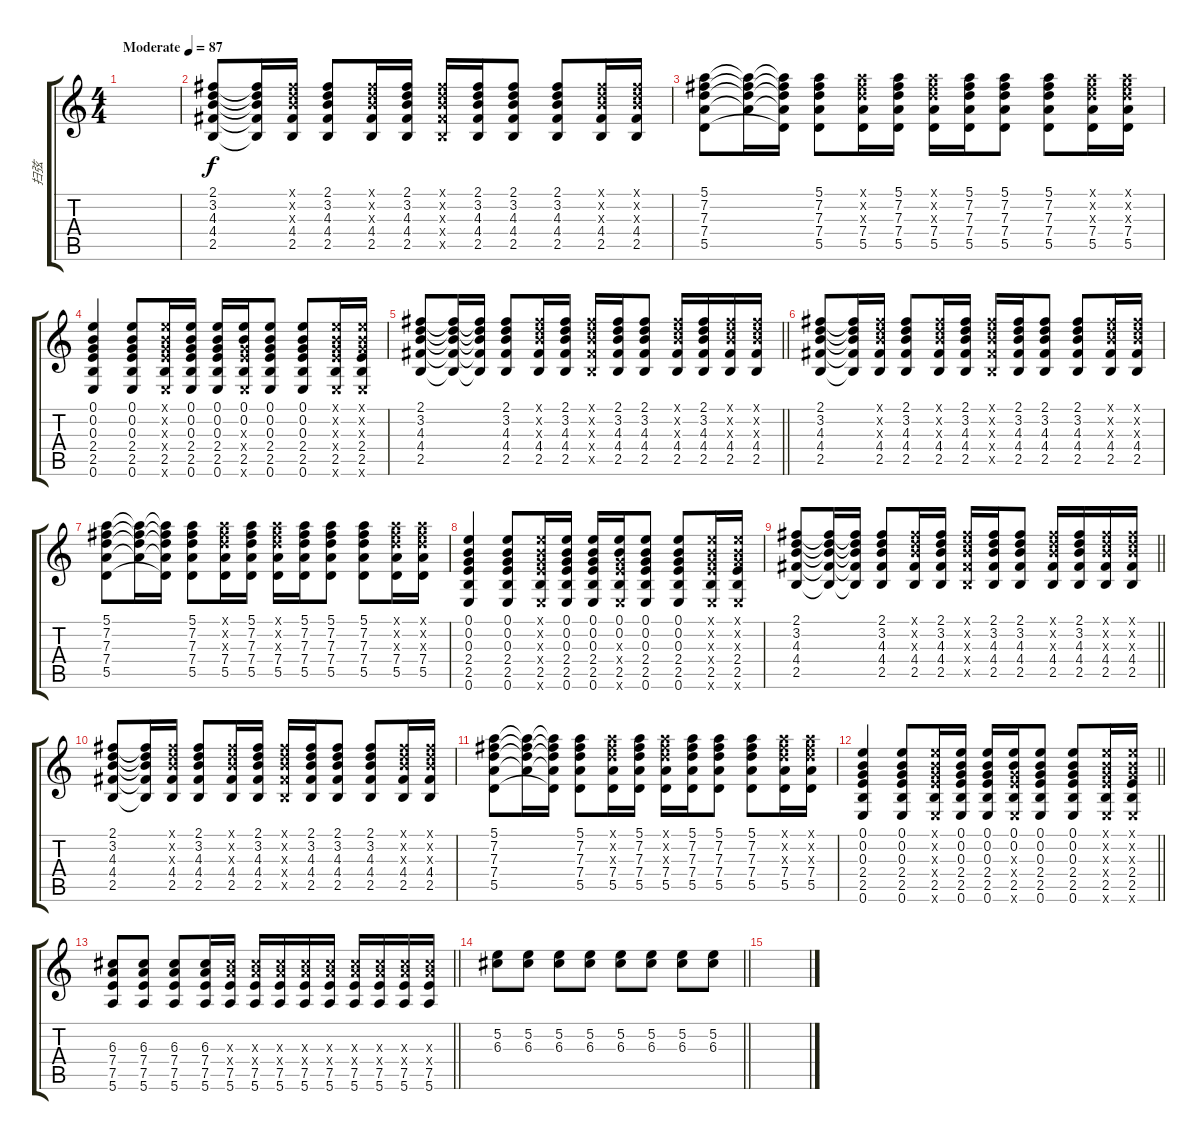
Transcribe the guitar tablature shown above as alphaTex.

\track ("扫弦" "扫弦") {instrument acousticguitarsteel}
\staff {score tabs}
\tuning (E4 B3 G3 D3 A2 E2) {hide}
\ts (4 4)
\tempo (87 "Moderate")
\clef g2
\ks c
|
(2.1 3.2 4.3 4.4 2.5).8 (2.1{t} 3.2{t} 4.3{t} 4.4{t} 2.5{t}).16 (2.1{x} 3.2{x} 4.3{x} 4.4 2.5).16 (2.1 3.2 4.3 4.4 2.5).8 (2.1{x} 3.2{x} 4.3{x} 4.4 2.5).16 (2.1 3.2 4.3 4.4 2.5).16 (2.1{x} 3.2{x} 4.3{x} 4.4{x} 2.5{x}).16 (2.1 3.2 4.3 4.4 2.5).16 (2.1 3.2 4.3 4.4 2.5).8 (2.1 3.2 4.3 4.4 2.5).8 (2.1{x} 3.2{x} 4.3{x} 4.4 2.5).16 (2.1{x} 3.2{x} 4.3{x} 4.4 2.5).16 |
(5.1 7.2 7.3 7.4 5.5).8 (5.1{t} 7.2{t} 7.3{t} 7.4{t}).16 (5.1{t} 7.2{t} 7.3{t} 7.4{t} 5.5{t}).16 (5.1 7.2 7.3 7.4 5.5).8 (5.1{x} 7.2{x} 7.3{x} 7.4 5.5).16 (5.1 7.2 7.3 7.4 5.5).16 (5.1{x} 7.2{x} 7.3{x} 7.4 5.5).16 (5.1 7.2 7.3 7.4 5.5).16 (5.1 7.2 7.3 7.4 5.5).8 (5.1 7.2 7.3 7.4 5.5).8 (5.1{x} 7.2{x} 7.3{x} 7.4 5.5).16 (5.1{x} 7.2{x} 7.3{x} 7.4 5.5).16 |
(0.1 0.2 0.3 2.4 2.5 0.6).4 (0.1 0.2 0.3 2.4 2.5 0.6).8 (0.1{x} 0.2{x} 0.3{x} 2.4{x} 2.5 0.6{x}).16 (0.1 0.2 0.3 2.4 2.5 0.6).16 (0.1 0.2 0.3 2.4 2.5 0.6).16 (0.1 0.2 0.3{x} 2.4{x} 2.5 0.6{x}).16 (0.1 0.2 0.3 2.4 2.5 0.6).8 (0.1 0.2 0.3 2.4 2.5 0.6).8 (0.1{x} 0.2{x} 0.3{x} 2.4{x} 2.5 0.6{x}).16 (0.1{x} 0.2{x} 0.3{x} 2.4 2.5 0.6{x}).16 |
\barLineRight lightlight
(2.1 3.2 4.3 4.4 2.5).8 (2.1{t} 3.2{t} 4.3{t} 4.4{t} 2.5{t}).16 (2.1{t} 3.2{t} 4.3{t} 4.4{t} 2.5{t}).16 (2.1 3.2 4.3 4.4 2.5).8 (2.1{x} 3.2{x} 4.3{x} 4.4 2.5).16 (2.1 3.2 4.3 4.4 2.5).16 (2.1{x} 3.2{x} 4.3{x} 4.4{x} 2.5{x}).16 (2.1 3.2 4.3 4.4 2.5).16 (2.1 3.2 4.3 4.4 2.5).8 (2.1{x} 3.2{x} 4.3{x} 4.4 2.5).16 (2.1 3.2 4.3 4.4 2.5).16 (2.1{x} 3.2{x} 4.3{x} 4.4 2.5).16 (2.1{x} 3.2{x} 4.3{x} 4.4 2.5).16 |
\section ("" "")
(2.1 3.2 4.3 4.4 2.5).8 (2.1{t} 3.2{t} 4.3{t} 4.4{t} 2.5{t}).16 (2.1{x} 3.2{x} 4.3{x} 4.4 2.5).16 (2.1 3.2 4.3 4.4 2.5).8 (2.1{x} 3.2{x} 4.3{x} 4.4 2.5).16 (2.1 3.2 4.3 4.4 2.5).16 (2.1{x} 3.2{x} 4.3{x} 4.4{x} 2.5{x}).16 (2.1 3.2 4.3 4.4 2.5).16 (2.1 3.2 4.3 4.4 2.5).8 (2.1 3.2 4.3 4.4 2.5).8 (2.1{x} 3.2{x} 4.3{x} 4.4 2.5).16 (2.1{x} 3.2{x} 4.3{x} 4.4 2.5).16 |
(5.1 7.2 7.3 7.4 5.5).8 (5.1{t} 7.2{t} 7.3{t} 7.4{t}).16 (5.1{t} 7.2{t} 7.3{t} 7.4{t} 5.5{t}).16 (5.1 7.2 7.3 7.4 5.5).8 (5.1{x} 7.2{x} 7.3{x} 7.4 5.5).16 (5.1 7.2 7.3 7.4 5.5).16 (5.1{x} 7.2{x} 7.3{x} 7.4 5.5).16 (5.1 7.2 7.3 7.4 5.5).16 (5.1 7.2 7.3 7.4 5.5).8 (5.1 7.2 7.3 7.4 5.5).8 (5.1{x} 7.2{x} 7.3{x} 7.4 5.5).16 (5.1{x} 7.2{x} 7.3{x} 7.4 5.5).16 |
(0.1 0.2 0.3 2.4 2.5 0.6).4 (0.1 0.2 0.3 2.4 2.5 0.6).8 (0.1{x} 0.2{x} 0.3{x} 2.4{x} 2.5 0.6{x}).16 (0.1 0.2 0.3 2.4 2.5 0.6).16 (0.1 0.2 0.3 2.4 2.5 0.6).16 (0.1 0.2 0.3{x} 2.4{x} 2.5 0.6{x}).16 (0.1 0.2 0.3 2.4 2.5 0.6).8 (0.1 0.2 0.3 2.4 2.5 0.6).8 (0.1{x} 0.2{x} 0.3{x} 2.4{x} 2.5 0.6{x}).16 (0.1{x} 0.2{x} 0.3{x} 2.4 2.5 0.6{x}).16 |
\barLineRight lightlight
(2.1 3.2 4.3 4.4 2.5).8 (2.1{t} 3.2{t} 4.3{t} 4.4{t} 2.5{t}).16 (2.1{t} 3.2{t} 4.3{t} 4.4{t} 2.5{t}).16 (2.1 3.2 4.3 4.4 2.5).8 (2.1{x} 3.2{x} 4.3{x} 4.4 2.5).16 (2.1 3.2 4.3 4.4 2.5).16 (2.1{x} 3.2{x} 4.3{x} 4.4{x} 2.5{x}).16 (2.1 3.2 4.3 4.4 2.5).16 (2.1 3.2 4.3 4.4 2.5).8 (2.1{x} 3.2{x} 4.3{x} 4.4 2.5).16 (2.1 3.2 4.3 4.4 2.5).16 (2.1{x} 3.2{x} 4.3{x} 4.4 2.5).16 (2.1{x} 3.2{x} 4.3{x} 4.4 2.5).16 |
(2.1 3.2 4.3 4.4 2.5).8 (2.1{t} 3.2{t} 4.3{t} 4.4{t} 2.5{t}).16 (2.1{x} 3.2{x} 4.3{x} 4.4 2.5).16 (2.1 3.2 4.3 4.4 2.5).8 (2.1{x} 3.2{x} 4.3{x} 4.4 2.5).16 (2.1 3.2 4.3 4.4 2.5).16 (2.1{x} 3.2{x} 4.3{x} 4.4{x} 2.5{x}).16 (2.1 3.2 4.3 4.4 2.5).16 (2.1 3.2 4.3 4.4 2.5).8 (2.1 3.2 4.3 4.4 2.5).8 (2.1{x} 3.2{x} 4.3{x} 4.4 2.5).16 (2.1{x} 3.2{x} 4.3{x} 4.4 2.5).16 |
(5.1 7.2 7.3 7.4 5.5).8 (5.1{t} 7.2{t} 7.3{t} 7.4{t}).16 (5.1{t} 7.2{t} 7.3{t} 7.4{t} 5.5{t}).16 (5.1 7.2 7.3 7.4 5.5).8 (5.1{x} 7.2{x} 7.3{x} 7.4 5.5).16 (5.1 7.2 7.3 7.4 5.5).16 (5.1{x} 7.2{x} 7.3{x} 7.4 5.5).16 (5.1 7.2 7.3 7.4 5.5).16 (5.1 7.2 7.3 7.4 5.5).8 (5.1 7.2 7.3 7.4 5.5).8 (5.1{x} 7.2{x} 7.3{x} 7.4 5.5).16 (5.1{x} 7.2{x} 7.3{x} 7.4 5.5).16 |
\barLineRight lightlight
(0.1 0.2 0.3 2.4 2.5 0.6).4 (0.1 0.2 0.3 2.4 2.5 0.6).8 (0.1{x} 0.2{x} 0.3{x} 2.4{x} 2.5 0.6{x}).16 (0.1 0.2 0.3 2.4 2.5 0.6).16 (0.1 0.2 0.3 2.4 2.5 0.6).16 (0.1 0.2 0.3{x} 2.4{x} 2.5 0.6{x}).16 (0.1 0.2 0.3 2.4 2.5 0.6).8 (0.1 0.2 0.3 2.4 2.5 0.6).8 (0.1{x} 0.2{x} 0.3{x} 2.4{x} 2.5 0.6{x}).16 (0.1{x} 0.2{x} 0.3{x} 2.4 2.5 0.6{x}).16 |
\section ("" "")
\barLineRight lightlight
(6.3 7.4 7.5 5.6).8 (6.3 7.4 7.5 5.6).8 (6.3 7.4 7.5 5.6).8 (6.3 7.4 7.5 5.6).16 (6.3{x} 7.4{x} 7.5 5.6).16 (6.3{x} 7.4{x} 7.5 5.6).16 (6.3{x} 7.4{x} 7.5 5.6).16 (6.3{x} 7.4{x} 7.5 5.6).16 (6.3{x} 7.4{x} 7.5 5.6).16 (6.3{x} 7.4{x} 7.5 5.6).16 (6.3{x} 7.4{x} 7.5 5.6).16 (6.3{x} 7.4{x} 7.5 5.6).16 (6.3{x} 7.4{x} 7.5 5.6).16 |
\barLineRight lightlight
(5.2 6.3).8 (5.2 6.3).8 (5.2 6.3).8 (5.2 6.3).8 (5.2 6.3).8 (5.2 6.3).8 (5.2 6.3).8 (5.2 6.3).8 |
\section ("" "")
